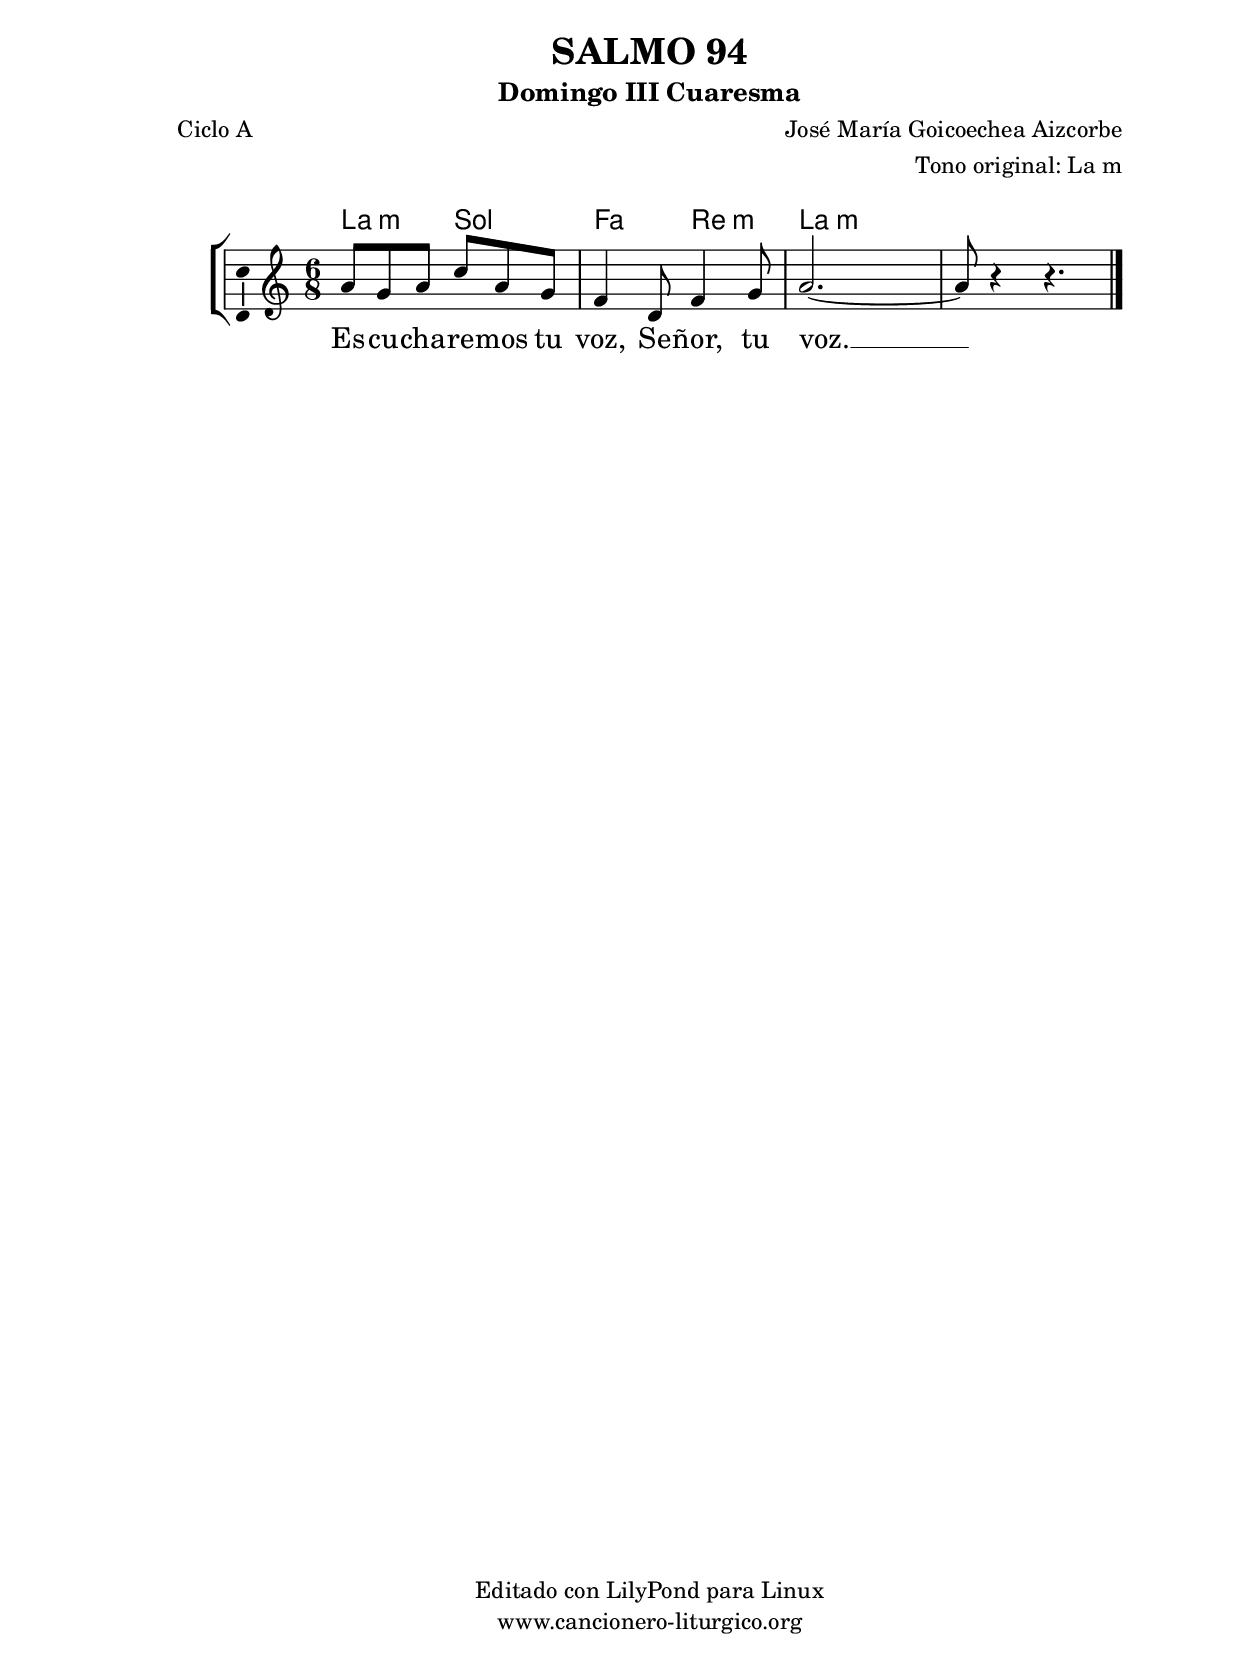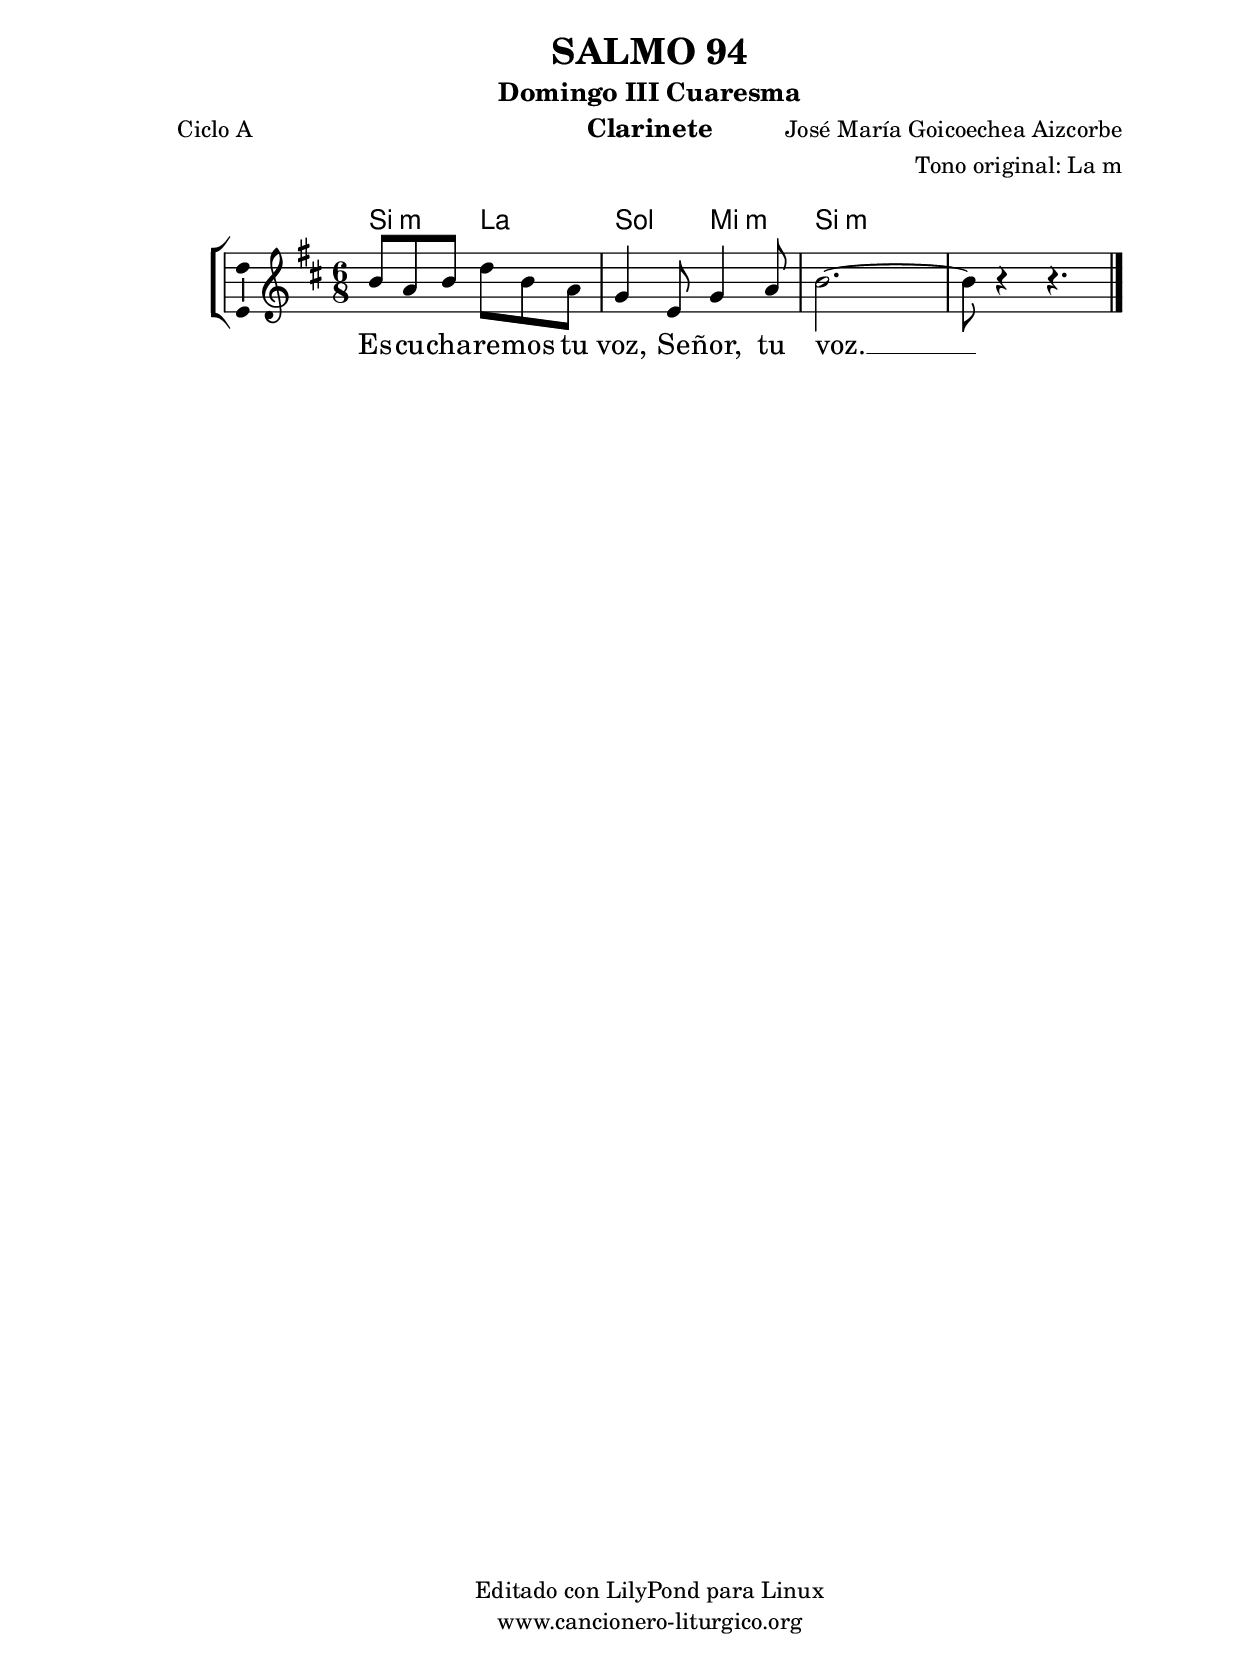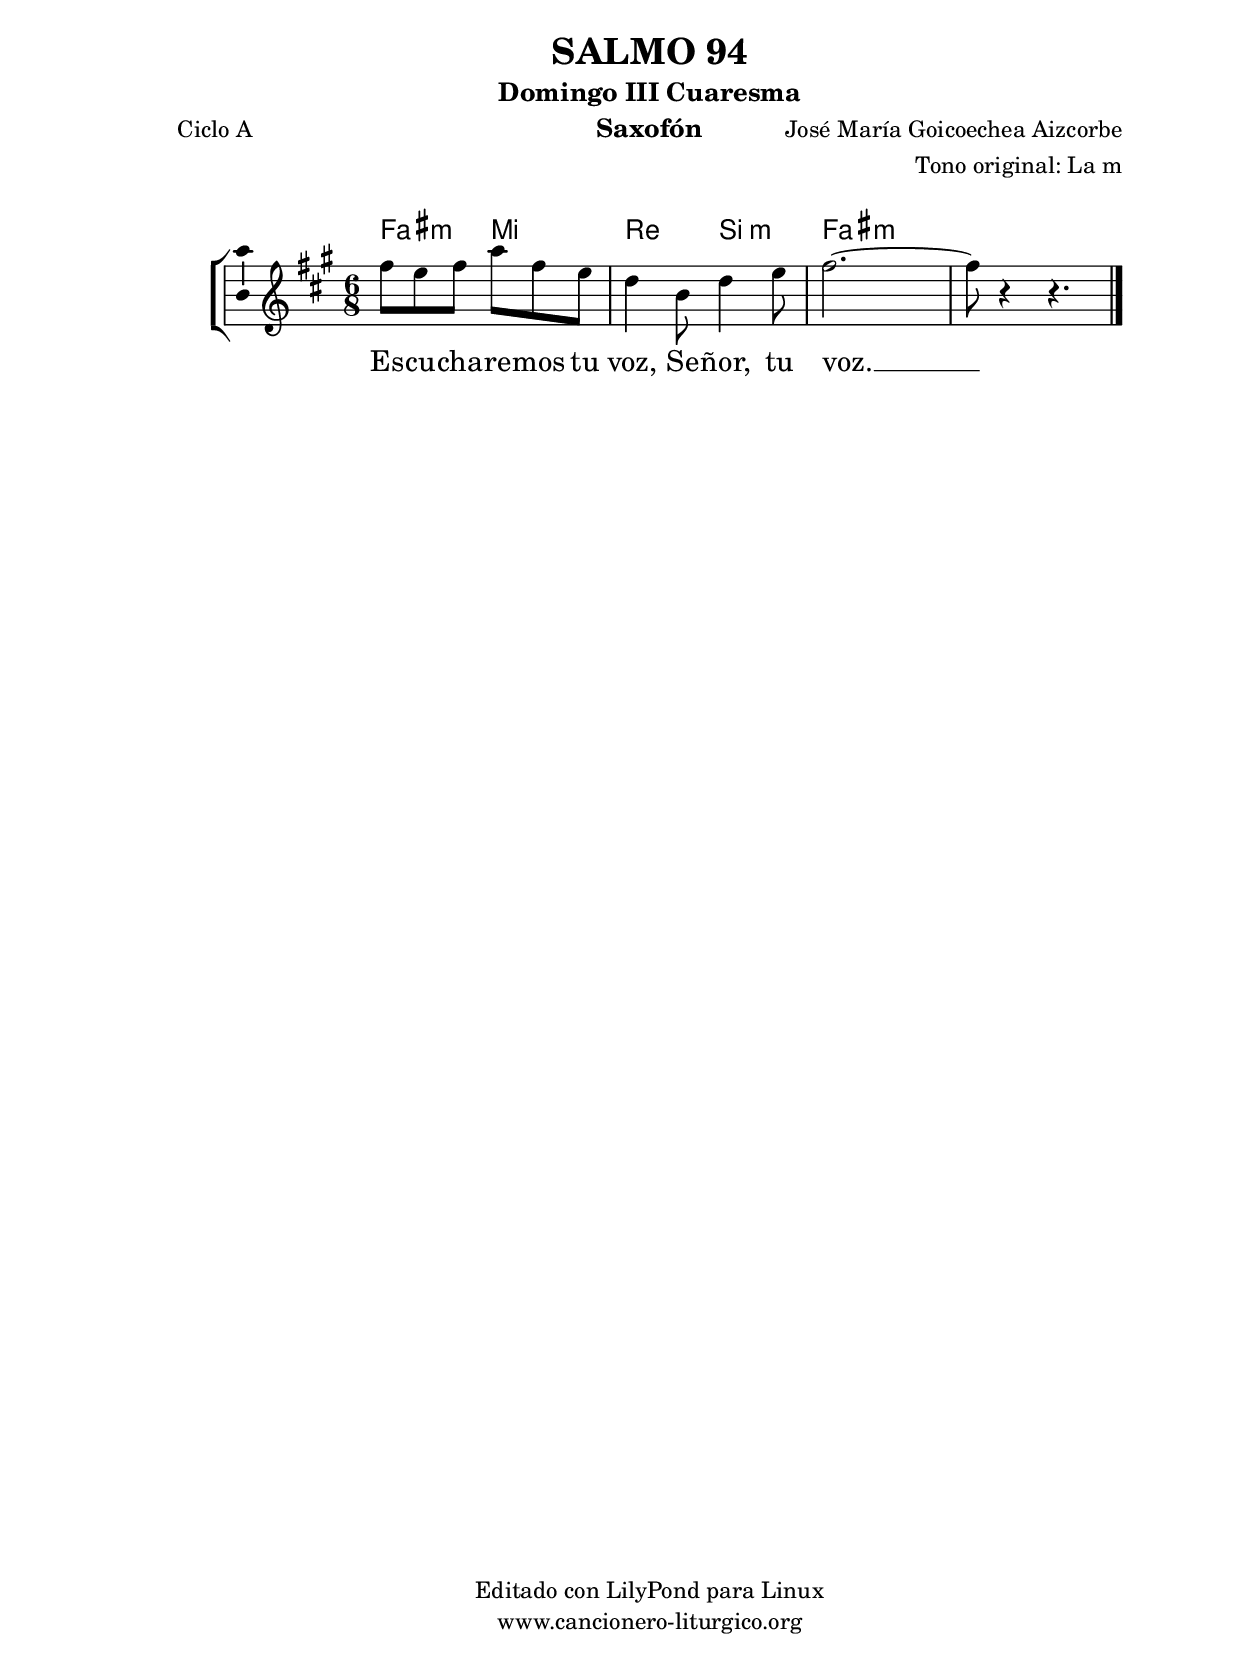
%
%para convertir .midi en .wav:
%timidity filename.midi -Ow -o finename.wav
%
%
%Para convertir de .wav a .mp3:
%lame -h -m j filename.wav
%
%
%para escuchar el midi:
%timidity nombrefichero.midi
%


%versión de lilypond para la que se ha escrito esta partitura:
\version "2.16.0"

	%Tamaño papel
	#(set-default-paper-size "a4")
	%Tamaño partitura
	#(set-global-staff-size 20)
	%No responde al pulsar sobre una nota
	#(ly:set-option 'point-and-click #f)

%parámetros del encabezamiento:
\header {
	title = "SALMO 94"
	subtitle = "Domingo III Cuaresma"
	composer = "José María Goicoechea Aizcorbe"
	poet = "Ciclo A"
	meter = ""
	arranger = "Tono original: La m"
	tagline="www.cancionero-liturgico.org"
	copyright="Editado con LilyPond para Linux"
	}

%parámetros asociados al papel:
\paper  {
	oddHeaderMarkup = \markup {\fill-line { \on-the-fly #not-first-page \fromproperty #'header:title \on-the-fly #not-first-page \fromproperty #'header:composer }}
	evenHeaderMarkup = \markup {\fill-line { \fromproperty #'header:composer \fromproperty #'header:title }}
	#(set-paper-size "a4")
	print-page-number = ##f
	first-page-number = 1
	print-first-page-number = ##f
%	head-separation = 3.0 \cm
	top-margin = 2.0 \cm
	bottom-margin = 0.5\cm
%%%	bottom-margin = -1.0\cm
	left-margin = 3.0 \cm
	line-width = 16.0 \cm 
	indent = 8\mm
	interscoreline = 2.\mm
	between-system-space = 15\mm
%	para que las partituras no llenen la hoja:
	ragged-bottom = ##t
%	idem para la última hoja:
	ragged-last-bottom = ##f
%	para que las partituras llenen el ancho del papel:
	ragged-last = ##f
	after-title-space = 2.5 \cm
%page-count=1
%system-count=8

	%Flexible Vertical Spacing
%	markup-markup-spacing =
%	#'((basic-distance . 15) (minimum-distance . 15) (padding . 3))
	markup-system-spacing =
	#'((basic-distance . 15) (minimum-distance . 15) (padding . 3))
	system-system-spacing =
	#'((basic-distance . 15) (minimum-distance . 15) (padding . 3))
	score-system-spacing =
	#'((basic-distance . 15) (minimum-distance . 15) (padding . 5))
%	top-system-spacing = % header
%	#'((basic-distance . 8) (minimum-distance . 0) (padding . 3))
%	top-markup-spacing =
%	#'((basic-distance . 20) (minimum-distance . 20) (padding . 3))
	last-bottom-spacing = % footer
	#'((basic-distance . 5) (minimum-distance . 5) (padding . 3))
%	score-markup-spacing =
%	#'((basic-distance . 16) (minimum-distance . 13) (padding . 3))

	}


%parámetros que afectan a toda la partitura:
global =  {
	%clave de sol (G):
	\clef G
	%armadura:
%	\transpose e f
	\key a \minor
	\tempo 4=100
	\set Score.tempoHideNote = ##t
	}


acordes = {
	\italianChords
	\chordmode {
%	\transpose e f
{

a4.:m g f d:m a:m s

	}
	}
}

melodia = 
%	\transpose e f
{
	\relative c''{

\time 6/8

a8 g a c a g
f4 d8 f4 g8
a2.~
a8 r4 r4.

	\bar "|."
	}
	}


texto = \lyricmode {
Es -- cu -- cha -- re -- mos tu voz, Se -- ñor, tu voz. __
	}


acordesStaff = \context ChordNames = acordesStaff <<
	\set chordChanges = ##t
	\acordes
	>>


vozStaff = \context Voice = vozStaff
\with {\consists "Ambitus_engraver"}
<<
%	\set Staff.instrumentName = ""
%	\set Staff.shortInstrumentName = ""
%	\set Staff.midiInstrument = #"clarinet"
%	\set Staff.midiInstrument = #"cello"
%	\set Staff.midiInstrument = #"flute"
	\set Staff.midiInstrument = #"electric guitar (jazz)"
%	\set Staff.midiInstrument = #"english horn"
%	\set Staff.midiInstrument = #"violin"
%	\set Staff.midiInstrument = #"glockenspiel"
	\set Staff.midiMinimumVolume = #0.7
	\set Staff.midiMaximumVolume = #0.9
	\global
	\melodia
	>>


textoStaff = \context Lyrics = textoStaff <<
	\lyricsto vozStaff \texto
	>>

\book {
	\score {
		\context ChoirStaff {
			\override StaffGroup.SystemStartBracket #'collapse-height = #1
			\override Score.SystemStartBar #'collapse-height = #1
			<<
			\acordesStaff
			\vozStaff
			\textoStaff
			>>
			}
		\layout {
	    		\context {
				\Lyrics
				\override LyricText #'font-size = #2
				}
	   		 \context {
				\Score
				%fontSize = #3
				\override StaffSymbol #'staff-space = #(magstep +3)
				%\override Beam #'thickness = #0.55
				%\override SpacingSpanner #'spacing-increment = #1.0
				%\override Slur #'height-limit = #1.5
				}
			}
		}
	\score {
		\unfoldRepeats
		\context ChoirStaff {
			<<
			\acordesStaff
			\vozStaff
			>>
			}
		\midi {
	  		\context {
	  			\Score
				tempoWholesPerMinute = #(ly:make-moment 70 4)
				}
			}
		}
	}

%Partitura para clarinete
#(define output-suffix "C")
\book {
	\header{
		instrument = "Clarinete"
		}
	\score {
		\context ChoirStaff {
			\override StaffGroup.SystemStartBracket #'collapse-height = #1
			\override Score.SystemStartBar #'collapse-height = #1
\transpose c d
			<<
			\acordesStaff
			\vozStaff
			\textoStaff
			>>
			}
		\layout {
	    		\context {
				\Lyrics
				\override LyricText #'font-size = #2
				}
	   		 \context {
				\Score
				%fontSize = #3
				\override StaffSymbol #'staff-space = #(magstep +3)
				%\override Beam #'thickness = #0.55
				%\override SpacingSpanner #'spacing-increment = #1.0
				%\override Slur #'height-limit = #1.5
				}
			}
		}
	}

%Partitura para saxofón
#(define output-suffix "S")
\book {
	\header{
		instrument = "Saxofón"
		}
	\score {
		\context ChoirStaff {
			\override StaffGroup.SystemStartBracket #'collapse-height = #1
			\override Score.SystemStartBar #'collapse-height = #1
\transpose c a
			<<
			\acordesStaff
			\vozStaff
			\textoStaff
			>>
			}
		\layout {
	    		\context {
				\Lyrics
				\override LyricText #'font-size = #2
				}
	   		 \context {
				\Score
				%fontSize = #3
				\override StaffSymbol #'staff-space = #(magstep +3)
				%\override Beam #'thickness = #0.55
				%\override SpacingSpanner #'spacing-increment = #1.0
				%\override Slur #'height-limit = #1.5
				}
			}
		}
	}

